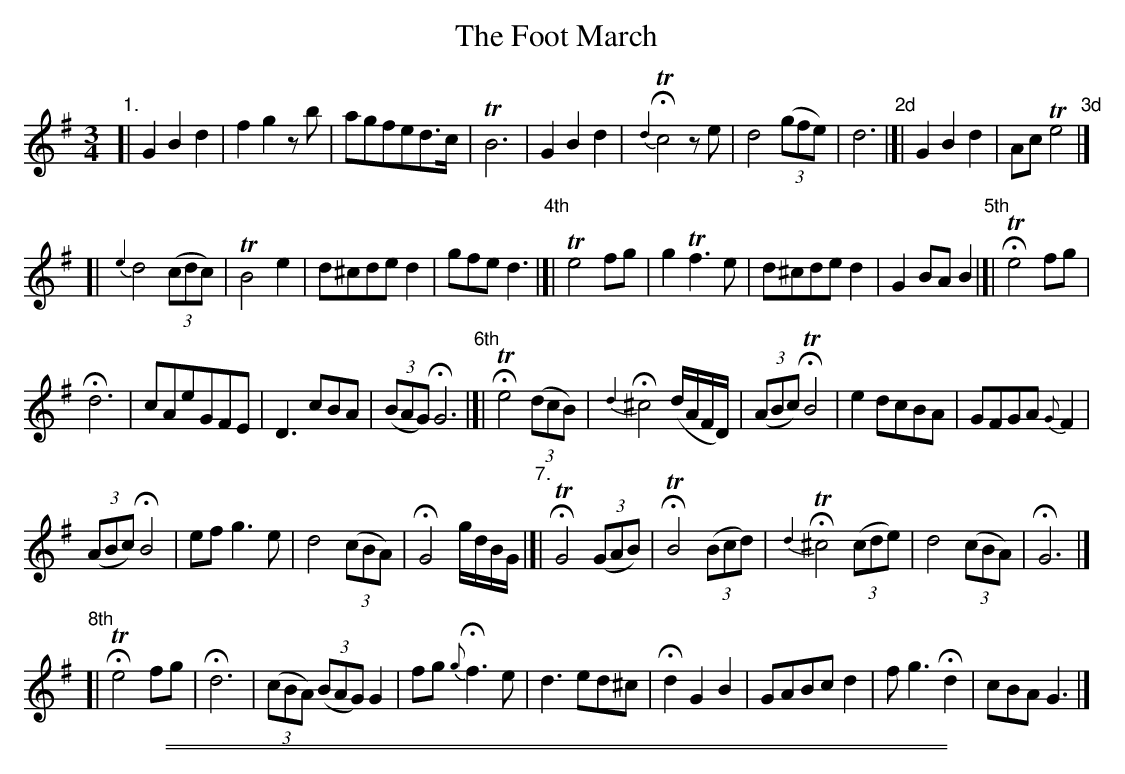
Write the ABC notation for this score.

X:1
T: The Foot March
M: 3/4
L: 1/8
K: G
"1."[|\
G2 B2 d2 | f2 g2 zb |\
agfed>c | TB6 |\
G2 B2 d2 | {d2}HTc4 ze |\
d4 (3(gfe) | d6 "2d"|]|\
G2 B2 d2 | Ac Te4 "3d"|]
[|\
{e2}d4 (3(cdc) | TB4 e2 |\
d^cde d2 | gfe d3 "4th"|]|\
Te4 fg | g2 Tf3 e |\
d^cde d2 | G2 BA B2 "5th"|[|\
HTe4 fg |
Hd6 |\
cAeGFE | D3 cBA |\
(3(BAG) HG6 "6th"|]|\
HTe4 (3(dcB) | {d2}H^c4 (d/A/F/D/) |\
(3(ABc) HTB4 | e2 dcBA |\
GFGA {G}F2 |
(3(ABc) HB4 |\
ef g3 e | d4 (3(cBA) |\
HG4 g/d/B/G/ "7."|[|\
HTG4 (3(GAB) | HTB4 (3(Bcd) |\
{d2}HT^c4 (3(cde) | d4 (3(cBA) |\
HG6 |]
"8th"[|\
HTe4 fg | Hd6 |\
(3(cBA) (3(BAG) G2 | fg {g}Hf3 e |\
d3 ed^c | Hd2 G2 B2 |\
GABc d2 | f g3 Hd2 |\
cBA G3 |]
